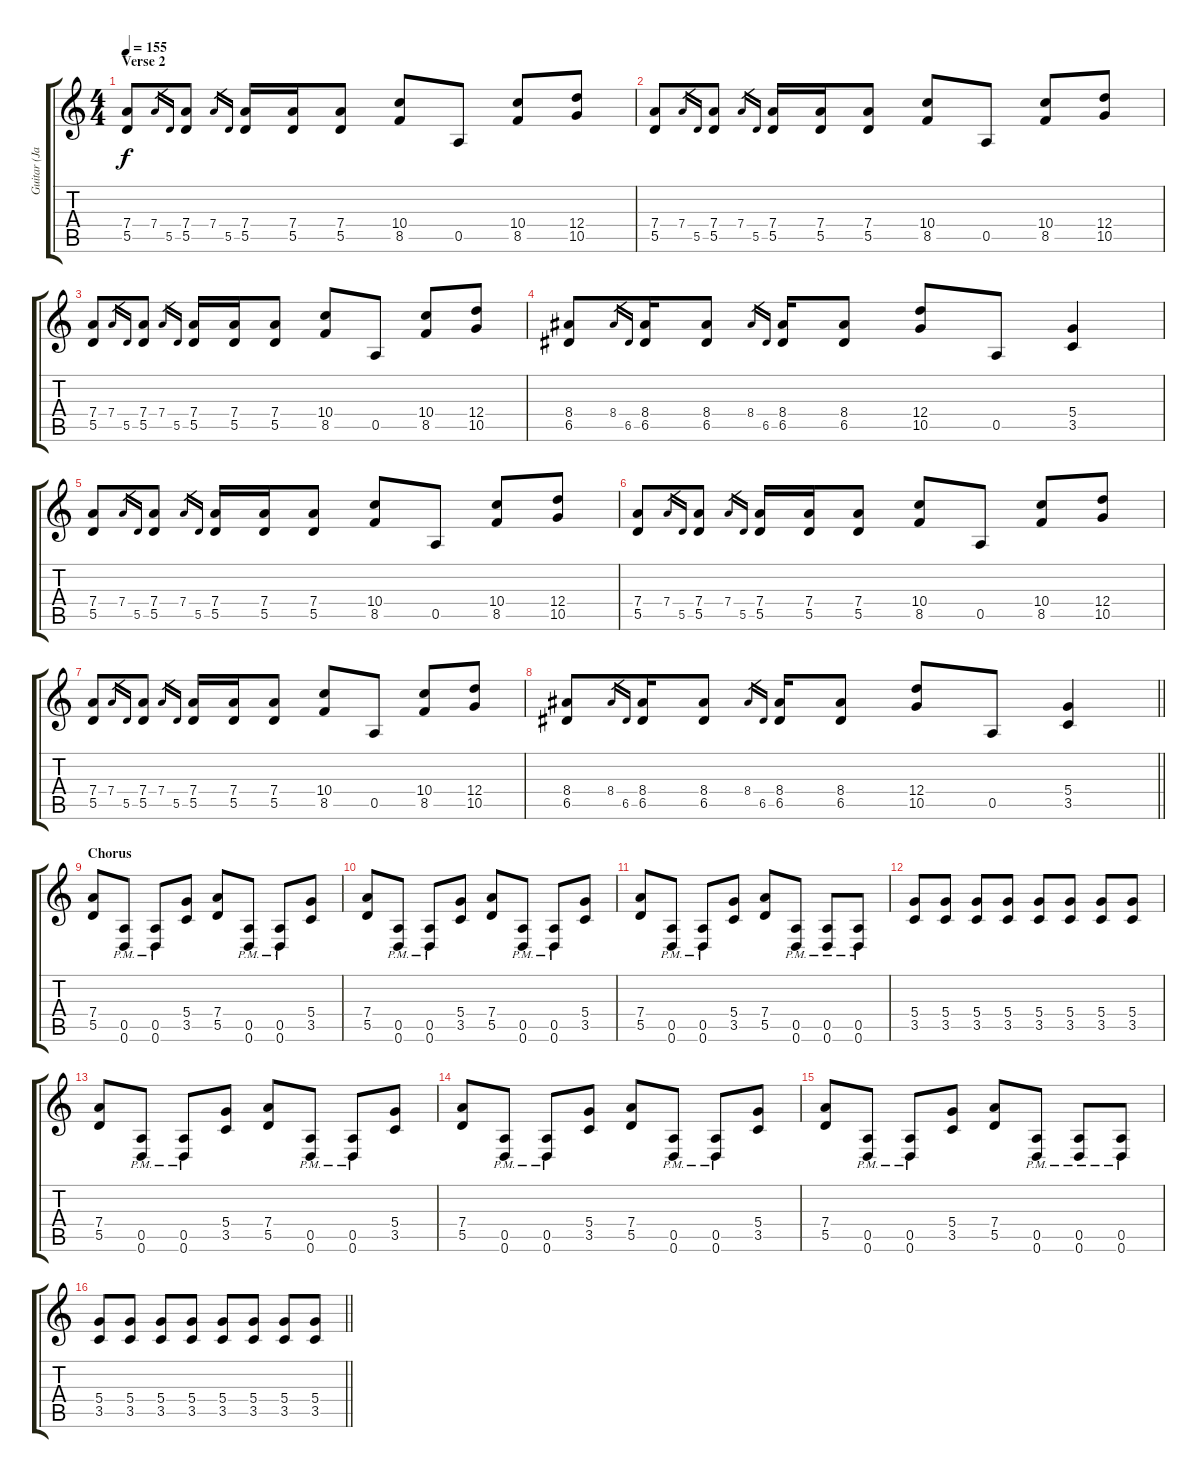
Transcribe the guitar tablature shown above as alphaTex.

\track ("Guitar (Jason Stepp)" "Guitar (Ja") {instrument distortionguitar}
\staff {score tabs}
\tuning (E4 B3 G3 D3 A2 D2) {hide}
\ts (4 4)
\section ("" "Verse 2")
\tempo 155
\clef g2
\ks c
(7.4 5.5).8{dy f} 7.4.16{gr} 5.5.16{gr} (7.4 5.5).8 7.4.16{gr} 5.5.16{gr} (7.4 5.5).16 (7.4 5.5).16 (7.4 5.5).8 (10.4 8.5).8 0.5.8 (10.4 8.5).8 (12.4 10.5).8 |
(7.4 5.5).8 7.4.16{gr} 5.5.16{gr} (7.4 5.5).8 7.4.16{gr} 5.5.16{gr} (7.4 5.5).16 (7.4 5.5).16 (7.4 5.5).8 (10.4 8.5).8 0.5.8 (10.4 8.5).8 (12.4 10.5).8 |
(7.4 5.5).8 7.4.16{gr} 5.5.16{gr} (7.4 5.5).8 7.4.16{gr} 5.5.16{gr} (7.4 5.5).16 (7.4 5.5).16 (7.4 5.5).8 (10.4 8.5).8 0.5.8 (10.4 8.5).8 (12.4 10.5).8 |
(8.4 6.5).8 8.4.16{gr} 6.5.16{gr} (8.4 6.5).16 (8.4 6.5).8 8.4.16{gr} 6.5.16{gr} (8.4 6.5).16 (8.4 6.5).8 (12.4 10.5).8 0.5.8 (5.4 3.5).4 |
(7.4 5.5).8 7.4.16{gr} 5.5.16{gr} (7.4 5.5).8 7.4.16{gr} 5.5.16{gr} (7.4 5.5).16 (7.4 5.5).16 (7.4 5.5).8 (10.4 8.5).8 0.5.8 (10.4 8.5).8 (12.4 10.5).8 |
(7.4 5.5).8 7.4.16{gr} 5.5.16{gr} (7.4 5.5).8 7.4.16{gr} 5.5.16{gr} (7.4 5.5).16 (7.4 5.5).16 (7.4 5.5).8 (10.4 8.5).8 0.5.8 (10.4 8.5).8 (12.4 10.5).8 |
(7.4 5.5).8 7.4.16{gr} 5.5.16{gr} (7.4 5.5).8 7.4.16{gr} 5.5.16{gr} (7.4 5.5).16 (7.4 5.5).16 (7.4 5.5).8 (10.4 8.5).8 0.5.8 (10.4 8.5).8 (12.4 10.5).8 |
\barLineRight lightlight
(8.4 6.5).8 8.4.16{gr} 6.5.16{gr} (8.4 6.5).16 (8.4 6.5).8 8.4.16{gr} 6.5.16{gr} (8.4 6.5).16 (8.4 6.5).8 (12.4 10.5).8 0.5.8 (5.4 3.5).4 |
\section ("" "Chorus")
(7.4 5.5).8 (0.5{pm} 0.6{pm}).8 (0.5{pm} 0.6{pm}).8 (5.4 3.5).8 (7.4 5.5).8 (0.5{pm} 0.6{pm}).8 (0.5{pm} 0.6).8 (5.4 3.5).8 |
(7.4 5.5).8 (0.5{pm} 0.6{pm}).8 (0.5{pm} 0.6{pm}).8 (5.4 3.5).8 (7.4 5.5).8 (0.5{pm} 0.6{pm}).8 (0.5{pm} 0.6).8 (5.4 3.5).8 |
(7.4 5.5).8 (0.5{pm} 0.6{pm}).8 (0.5{pm} 0.6{pm}).8 (5.4 3.5).8 (7.4 5.5).8 (0.5{pm} 0.6{pm}).8 (0.5{pm} 0.6).8 (0.5{pm} 0.6{pm}).8 |
(5.4 3.5).8 (5.4 3.5).8 (5.4 3.5).8 (5.4 3.5).8 (5.4 3.5).8 (5.4 3.5).8 (5.4 3.5).8 (5.4 3.5).8 |
(7.4 5.5).8 (0.5{pm} 0.6{pm}).8 (0.5{pm} 0.6{pm}).8 (5.4 3.5).8 (7.4 5.5).8 (0.5{pm} 0.6{pm}).8 (0.5{pm} 0.6).8 (5.4 3.5).8 |
(7.4 5.5).8 (0.5{pm} 0.6{pm}).8 (0.5{pm} 0.6{pm}).8 (5.4 3.5).8 (7.4 5.5).8 (0.5{pm} 0.6{pm}).8 (0.5{pm} 0.6).8 (5.4 3.5).8 |
(7.4 5.5).8 (0.5{pm} 0.6{pm}).8 (0.5{pm} 0.6{pm}).8 (5.4 3.5).8 (7.4 5.5).8 (0.5{pm} 0.6{pm}).8 (0.5{pm} 0.6).8 (0.5{pm} 0.6{pm}).8 |
\barLineRight lightlight
(5.4 3.5).8 (5.4 3.5).8 (5.4 3.5).8 (5.4 3.5).8 (5.4 3.5).8 (5.4 3.5).8 (5.4 3.5).8 (5.4 3.5).8
